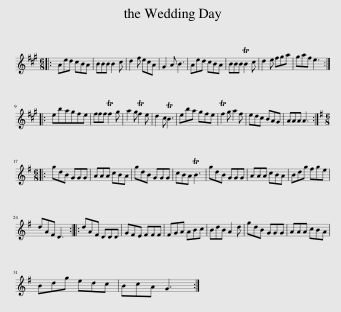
X:1
L:1/8
M:6/8
I:linebreak $
K:A
V:1 treble
V:1
|: Aed cBA | BBB B2 c | d2 f ecA | G2 A B3 | Aed cBA | %5
 BBB TB2 c | d2 e fga | gaf e3 ::$ ebagfe | fff Tf2 g | %10
 a2 g Tf2 e | d2 c TB3 | eba gfe | Tf2 g a2 f | edc BAG | %15
 AAA A3 ::$[K:G][M:6/8] gdB GGG | AAA cBA | gdB GGG | cBA TB3 | %20
 gdB GGG | AAA cBA | Bdg fge |$ dAF D3 :: dAF DDD | %25
 GFE FFF | FGA ABc | BdB A2 d | gdB GGG | AAA cBA |$ %30
 Bdg edc | BcA G3 :| %32
